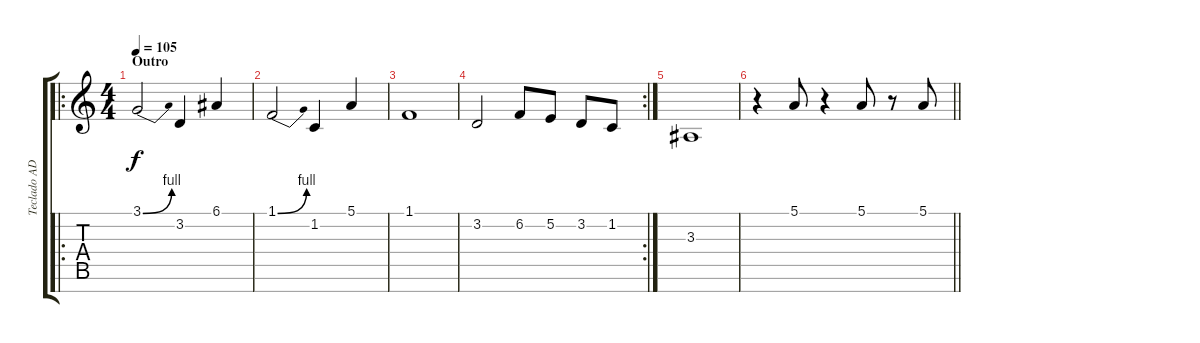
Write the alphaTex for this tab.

\track ("Teclado ADD" "Teclado AD") {instrument synthstrings2}
\staff {score tabs}
\tuning (E4 B3 G3 D3 A2 E2 B1) {hide}
\ro
\ts (4 4)
\section ("" "Outro")
\tempo 105
\clef g2
\ks c
3.1{be (bend 0 0 60 4)}.2{dy f volume 13} 3.2.4 6.1.4 |
1.1{be (bend 0 0 60 4)}.2 1.2.4 5.1.4 |
1.1.1 |
\rc 2
3.2.2 6.2.8 5.2.8 3.2.8 1.2.8 |
3.3.1 |
\barLineRight lightlight
r.4 5.1.8 r.4 5.1.8 r.8 5.1.8
